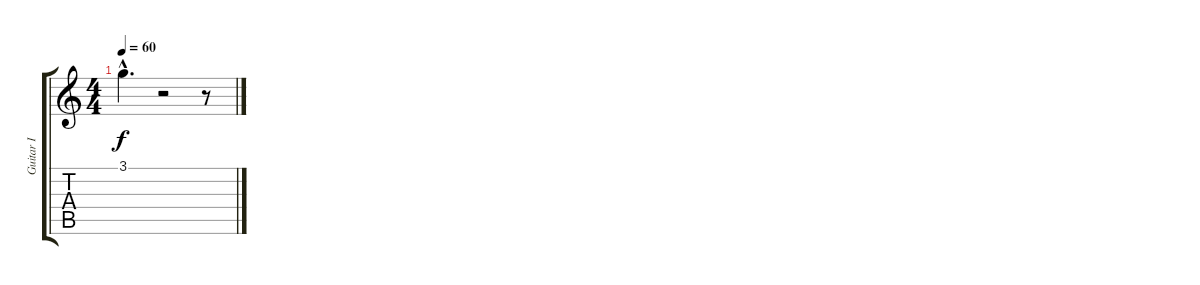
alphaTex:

\track ("Guitar I" "Guitar I") {instrument distortionguitar}
\staff {score tabs}
\tuning (E4 B3 G3 D3 A2 E2) {hide}
\ts (4 4)
\tempo 60
\clef g2
\ks c
3.1{hac t}.4{d dy f} r.2 r.8
